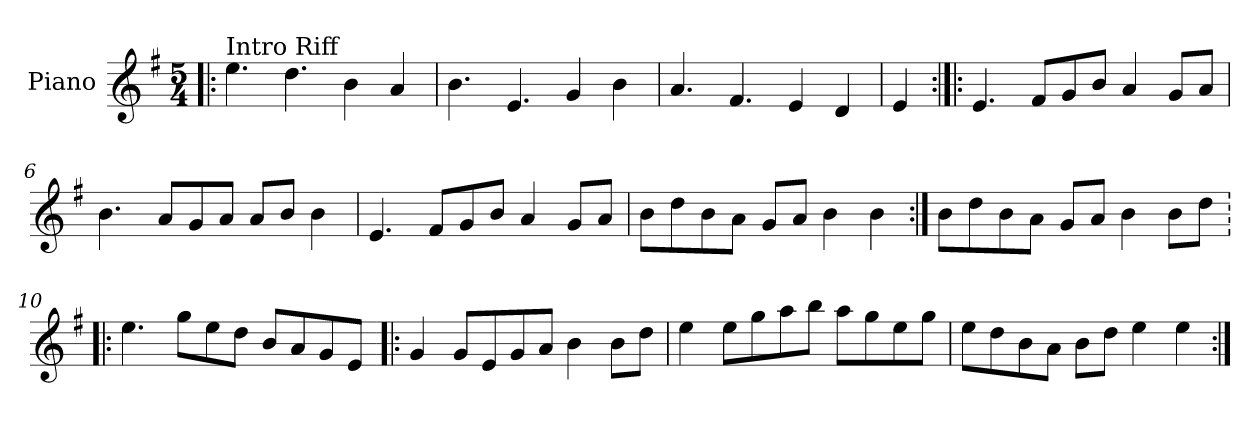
**kern
*part1
*staff1
*I"Piano
*I'Pno
*clefG2
*k[f#]
*e:
*M5/4
=1!|:
!LO:TX:a:t=Intro Riff
4.ee\
4.dd\
4b\
4a/
=2
4.b\
4.e/
4g/
4b\
=3
4.a/
4.f#/
4e/
4d/
=4
4e/
=5:|!|:
4.e/
8f#/L
8g/
8b/J
4a/
8g/L
8a/J
=6
4.b\
8a/L
8g/
8a/J
8a/L
8b/J
4b\
=7
4.e/
8f#/L
8g/
8b/J
4a/
8g/L
8a/J
=8
8b\L
8dd\
8b\
8a\J
8g/L
8a/J
4b\
4b\
=9:|!
8b\L
8dd\
8b\
8a\J
8g/L
8a/J
4b\
8b\L
8dd\J
=10|!:
4.ee\
8gg\L
8ee\
8dd\J
8b/L
8a/
8g/
8e/J
=11
4g/
8g/L
8e/
8g/
8a/J
4b\
8b\L
8dd\J
=12
4ee\
8ee\L
8gg\
8aa\
8bb\J
8aa\L
8gg\
8ee\
8gg\J
=13
8ee\L
8dd\
8b\
8a\J
8b\L
8dd\J
4ee\
4ee\
=:|!
*-
